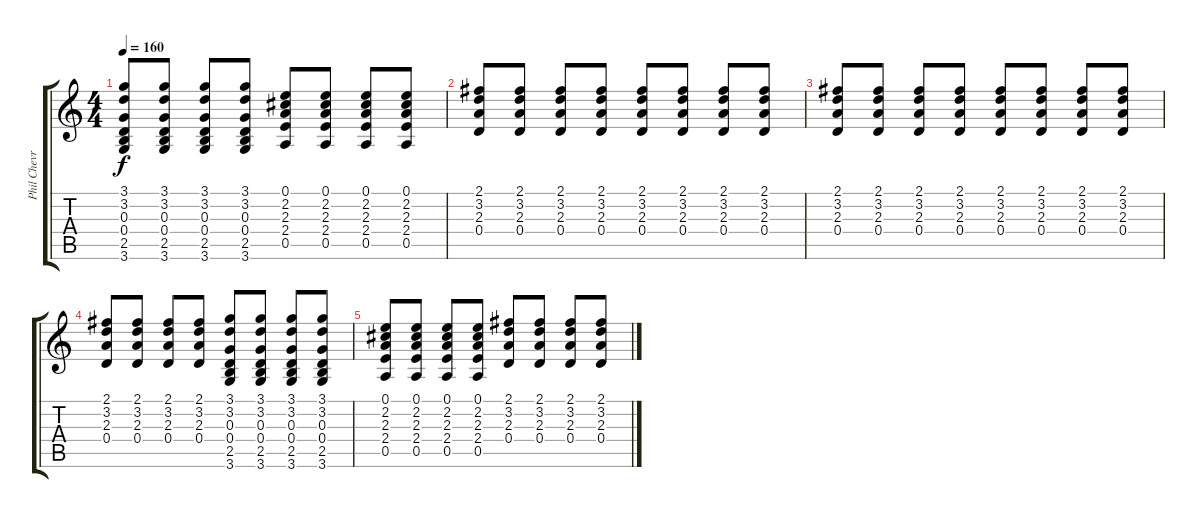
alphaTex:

\track ("Phil Chevron - guitare" "Phil Chevr") {instrument acousticguitarsteel}
\staff {score tabs}
\tuning (E4 B3 G3 D3 A2 E2) {hide}
\ts (4 4)
\tempo 160
\clef g2
\ks c
(3.1 3.2 0.3 0.4 2.5 3.6).8{dy f} (3.1 3.2 0.3 0.4 2.5 3.6).8 (3.1 3.2 0.3 0.4 2.5 3.6).8 (3.1 3.2 0.3 0.4 2.5 3.6).8 (0.1 2.2 2.3 2.4 0.5).8 (0.1 2.2 2.3 2.4 0.5).8 (0.1 2.2 2.3 2.4 0.5).8 (0.1 2.2 2.3 2.4 0.5).8 |
(2.1 3.2 2.3 0.4).8 (2.1 3.2 2.3 0.4).8 (2.1 3.2 2.3 0.4).8 (2.1 3.2 2.3 0.4).8 (2.1 3.2 2.3 0.4).8 (2.1 3.2 2.3 0.4).8 (2.1 3.2 2.3 0.4).8 (2.1 3.2 2.3 0.4).8 |
(2.1 3.2 2.3 0.4).8 (2.1 3.2 2.3 0.4).8 (2.1 3.2 2.3 0.4).8 (2.1 3.2 2.3 0.4).8 (2.1 3.2 2.3 0.4).8 (2.1 3.2 2.3 0.4).8 (2.1 3.2 2.3 0.4).8 (2.1 3.2 2.3 0.4).8 |
(2.1 3.2 2.3 0.4).8 (2.1 3.2 2.3 0.4).8 (2.1 3.2 2.3 0.4).8 (2.1 3.2 2.3 0.4).8 (3.1 3.2 0.3 0.4 2.5 3.6).8 (3.1 3.2 0.3 0.4 2.5 3.6).8 (3.1 3.2 0.3 0.4 2.5 3.6).8 (3.1 3.2 0.3 0.4 2.5 3.6).8 |
(0.1 2.2 2.3 2.4 0.5).8 (0.1 2.2 2.3 2.4 0.5).8 (0.1 2.2 2.3 2.4 0.5).8 (0.1 2.2 2.3 2.4 0.5).8 (2.1 3.2 2.3 0.4).8 (2.1 3.2 2.3 0.4).8 (2.1 3.2 2.3 0.4).8 (2.1 3.2 2.3 0.4).8
